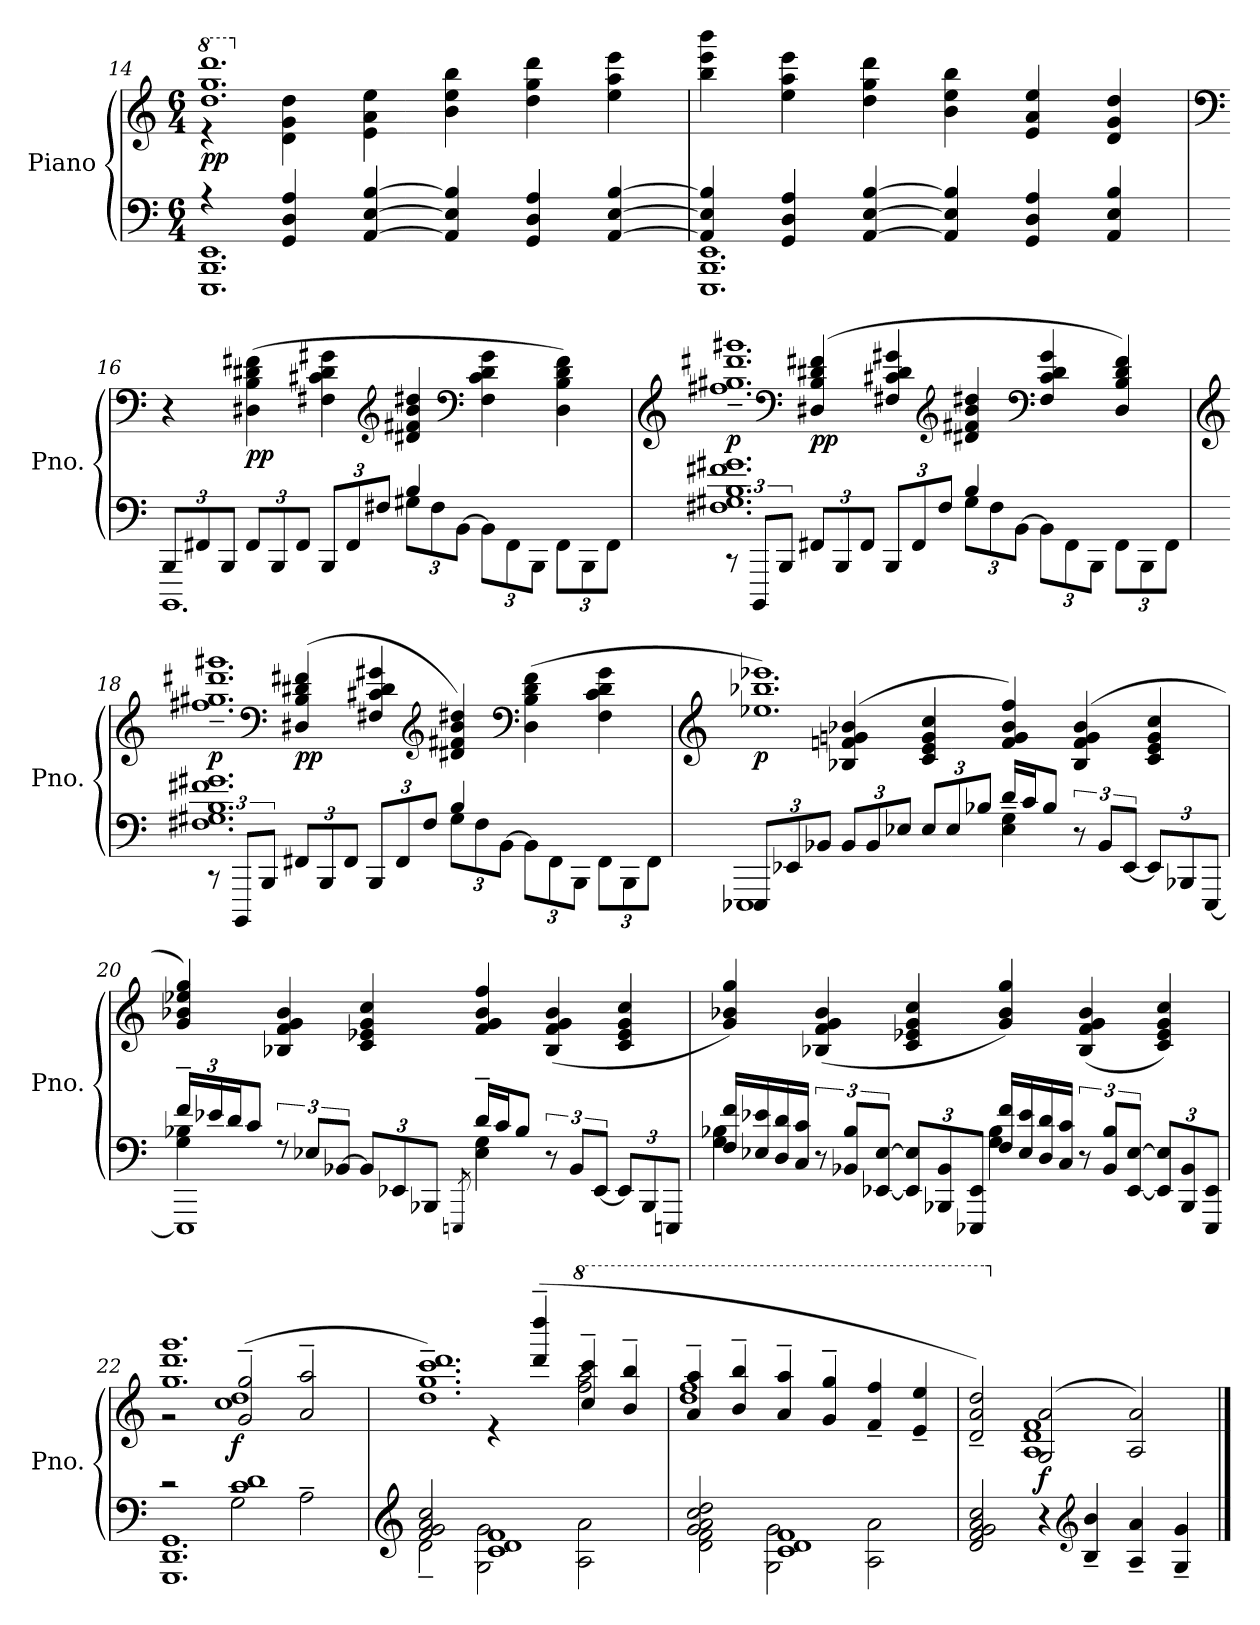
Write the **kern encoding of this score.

**kern	**kern	**dynam
*part1	*part1	*part1
*staff2	*staff1	*staff1/2
*I"Piano	*	*
*I'Pno.	*	*
*clefF4	*clefG2	*
*k[]	*k[]	*
*M6/4	*M6/4	*
=14	=14	=14
*^	*	*
*	*	*8va	*
*	*	*^	*
!	!	!	!	!LO:DY:b
4r	1.EEE 1.BBB 1.EE	1.ddd 1.ggg 1.dddd	4r	pp
*	*	*X8va	*	*
4GG/ 4D/ 4A/	.	.	4d\ 4g\ 4dd\	.
[4AA/ [4E/ [4B/	.	.	4e\ 4a\ 4ee\	.
4AA/] 4E/] 4B/]	.	.	4b\ 4ee\ 4bb\	.
4GG/ 4D/ 4A/	.	.	4dd\ 4gg\ 4ddd\	.
[4AA/ [4E/ [4B/	.	.	4ee\ 4aa\ 4eee\	.
*	*	*v	*v	*
=15	=15	=15	=15
4AA/] 4E/] 4B/]	1.EEE 1.BBB 1.EE	4bb\ 4eee\ 4bbb\	.
4GG/ 4D/ 4A/	.	4ee\ 4aa\ 4eee\	.
[4AA/ [4E/ [4B/	.	4dd\ 4gg\ 4ddd\	.
4AA/] 4E/] 4B/]	.	4b\ 4ee\ 4bb\	.
4GG/ 4D/ 4A/	.	4e/ 4a/ 4ee/	.
4AA/ 4E/ 4B/	.	4d/ 4g/ 4dd/	.
*v	*v	*	*
!!LO:LB:g=z
=16	=16	=16
*	*clefF4	*
*Xbrackettup	*	*
*^	*	*
*	*^	*	*
12BBB/L	1.BBBB	2.ryy	4r	.
12FF#X/	.	.	.	.
12BBB/J	.	.	.	.
!	!	!	!	!LO:DY:b
12FF#/L	.	.	(>4D#X\ 4B\ 4d#X\ 4f#X\	pp
12BBB/	.	.	.	.
12FF#/J	.	.	.	.
12BBB/L	.	.	4F#X\ 4c#X\ 4d#\ 4g#X\	.
12FF#/	.	.	.	.
12F#X/J	.	.	.	.
*	*	*	*clefG2	*
12G#X\L	.	4B/	4d#X/ 4f#X/ 4b/ 4dd#X/	.
12F#\	.	.	.	.
[12BB\J	.	.	.	.
*	*	*	*clefF4	*
12BB\L]	.	2ryy	4F#\ 4c#\ 4d#\ 4g#\	.
12FF#\	.	.	.	.
12BBB\J	.	.	.	.
12FF#\L	.	.	4D#\ 4B\ 4d#\ 4f#\)	.
12BBB\	.	.	.	.
12FF#\J	.	.	.	.
=17	=17	=17	=17	=17
*	*	*	*clefG2	*
*brackettup	*	*	*	*
*	*	*	*^	*
!	!	!	!	!	!LO:DY:b
12rCC	1.F#X 1.G#X 1.B 1.f#X 1.g#X	2.ryy	4rcccyy	1.ff#X~ 1.gg#X~ 1.ddd#X~ 1.ggg#X~	p
12BBBB/L	.	.	.	.	.
12BBB/J	.	.	.	.	.
*	*	*	*clefF4	*	*
*Xbrackettup	*	*	*	*	*
!	!	!	!	!	!LO:DY:b
12FF#X/L	.	.	(>4D#X/ 4B/ 4d#X/ 4f#X/	.	pp
12BBB/	.	.	.	.	.
12FF#/J	.	.	.	.	.
12BBB/L	.	.	4F#X/ 4c#X/ 4d#/ 4g#X/	.	.
12FF#/	.	.	.	.	.
12F#/J	.	.	.	.	.
*	*	*	*clefG2	*	*
12G#\L	.	4B/	4d#X/ 4f#X/ 4b/ 4dd#X/	.	.
12F#\	.	.	.	.	.
[12BB\J	.	.	.	.	.
*	*	*	*clefF4	*	*
12BB\L]	.	2ryy	4F#/ 4c#/ 4d#/ 4g#/	.	.
12FF#\	.	.	.	.	.
12BBB\J	.	.	.	.	.
12FF#\L	.	.	4D#/ 4B/ 4d#/ 4f#/)	.	.
12BBB\	.	.	.	.	.
12FF#\J	.	.	.	.	.
!!LO:LB:g=z	!!
=18	=18	=18	=18	=18	=18
*	*	*	*clefG2	*	*
*brackettup	*	*	*	*	*
!	!	!	!	!	!LO:DY:b
12rCC	1.F#X 1.G#X 1.B 1.f#X 1.g#X	2.ryy	4ryy	1.ff#X~ 1.gg#X~ 1.ddd#X~ 1.ggg#X~	p
12BBBB/L	.	.	.	.	.
12BBB/J	.	.	.	.	.
*	*	*	*clefF4	*	*
*Xbrackettup	*	*	*	*	*
!	!	!	!	!	!LO:DY:b
12FF#X/L	.	.	(>4D#X/ 4B/ 4d#X/ 4f#X/	.	pp
12BBB/	.	.	.	.	.
12FF#/J	.	.	.	.	.
12BBB/L	.	.	4F#X/ 4c#X/ 4d#/ 4g#X/	.	.
12FF#/	.	.	.	.	.
12F#/J	.	.	.	.	.
*	*	*	*clefG2	*	*
12G#\L	.	4B/	4d#X/ 4f#X/ 4b/ 4dd#X/)	.	.
12F#\	.	.	.	.	.
[12BB\J	.	.	.	.	.
*	*	*	*clefF4	*	*
12BB\L]	.	2ryy	(<4D#\ 4B\ 4d#\ 4f#\	.	.
12FF#\	.	.	.	.	.
12BBB\J	.	.	.	.	.
12FF#\L	.	.	4F#\ 4c#\ 4d#\ 4g#\	.	.
12BBB\	.	.	.	.	.
12FF#\J	.	.	.	.	.
=19	=19	=19	=19	=19	=19
*	*	*	*clefG2	*	*
!	!	!	!	!	!LO:DY:b
12EEE-X/L	1EEE-	2.ryy	4ryy	1.ee-X 1.bb-X 1.eee-X)	p
12EE-X/	.	.	.	.	.
12BB-X/J	.	.	.	.	.
12BB-/L	.	.	(>4B-X/ 4fn/ 4gn/ 4b-X/	.	.
12BB-/	.	.	.	.	.
12E-X/J	.	.	.	.	.
12E-/L	.	.	4c/ 4e/ 4g/ 4cc/	.	.
12E-/	.	.	.	.	.
12B-X/J	.	.	.	.	.
16d/LL	.	(>4E-\~ 4G\~	4f/ 4g/ 4b-/ 4ff/)	.	.
16c/J	.	.	.	.	.
8B-/J	.	.	.	.	.
*brackettup	*	*	*	*	*
12r	2ryy	2ryy	(>4B-/ 4f/ 4g/ 4b-/	.	.
12BB-/L	.	.	.	.	.
[12EE-/J	.	.	.	.	.
*Xbrackettup	*	*	*	*	*
12EE-/L]	.	.	4c/ 4e/ 4g/ 4cc/	.	.
12BBB-X/	.	.	.	.	.
[12EEE-/J	.	.	.	.	.
*	*	*	*v	*v	*
!!LO:PB:g=z
=20	=20	=20	=20	=20
24f~/LL	4G\ 4B-X\	1EEE-]	4g/ 4b-X/ 4ee-X/ 4gg/)	.
24e-X/	.	.	.	.
24d/J	.	.	.	.
8c/J	.	.	.	.
*brackettup	*	*	*	*
12r	2ryy	.	4B-X/ 4f/ 4g/ 4b-/	.
12E-X/L	.	.	.	.
[12BB-X/J	.	.	.	.
*Xbrackettup	*	*	*	*
12BB-/L]	.	.	4c/ 4e-X/ 4g/ 4cc/	.
12EE-X/	.	.	.	.
12BBB-X/J	.	.	.	.
8qEEEn/	.	.	.	.
16d~/LL	4E-\ 4G\	.	4f/ 4g/ 4b-/ 4ff/)	.
16c/J	.	.	.	.
8B-/J	.	.	.	.
*brackettup	*	*	*	*
12r	2ryy	2ryy	(>4B-/ 4f/ 4g/ 4b-/	.
12BB-/L	.	.	.	.
[12EE-/J	.	.	.	.
*Xbrackettup	*	*	*	*
12EE-/L]	.	.	4c/ 4e-/ 4g/ 4cc/	.
12BBB-/	.	.	.	.
12EEE/J	.	.	.	.
*	*v	*v	*	*
=21	=21	=21	=21
16F/ 16f/LL	4G\ 4B-X\	4g/ 4b-X/ 4gg/)	.
16E-X/ 16e-X/	.	.	.
16D/ 16d/	.	.	.
16C/ 16c/JJ	.	.	.
*brackettup	*	*	*
12r	2ryy	(>4B-X/ 4f/ 4g/ 4b-/	.
12BB-X/ 12B-/L	.	.	.
[12EE-X/ [12E-/J	.	.	.
*Xbrackettup	*	*	*
12EE-/] 12E-/]L	.	4c/ 4e-X/ 4g/ 4cc/	.
12BBB-X/ 12BB-/	.	.	.
12EEE-X/ 12EE-/J	.	.	.
16F/ 16f/LL	4G\ 4B-\	4g/ 4b-/ 4gg/)	.
16E-/ 16e-/	.	.	.
16D/ 16d/	.	.	.
16C/ 16c/JJ	.	.	.
*brackettup	*	*	*
12r	2ryy	(>4B-/ 4f/ 4g/ 4b-/	.
12BB-/ 12B-/L	.	.	.
[12EE-/ [12E-/J	.	.	.
*Xbrackettup	*	*	*
12EE-/] 12E-/]L	.	4c/ 4e-/ 4g/ 4cc/)	.
12BBB-/ 12BB-/	.	.	.
12EEE-/ 12EE-/J	.	.	.
!!LO:LB:g=z
=22	=22	=22	=22
*	*^	*^	*
*	*	*	*	*^	*
2r	1.GGG 1.DD 1.GG	2ryy	1.gg 1.ddd 1.ggg	2r	2ryy	.
!	!	!	!	!	!	!LO:DY:b
1c 1d	.	2G~\	.	1cc 1dd	(<2g/~ 2gg/~	f
.	.	2A~\	.	.	2a/~ 2aa/~	.
*v	*v	*v	*	*	*	*
=23	=23	=23	=23	=23
*clefG2	*	*	*	*
*^	*	*	*	*
2f/ 2g/ 2a/ 2cc/	2d~\	1.dd~ 1.gg~ 1.ccc~ 1.ddd~)	1ryy	2ryy	.
1c 1d 1f	2G\ 2g\	.	.	4r	.
.	.	.	.	(>4ddd/~ 4dddd/~	.
*	*	*8va	*	*	*
.	2A\ 2a\	.	2fff\ 2aaa\	4ccc/~ 4cccc/~	.
.	.	.	.	4bb/~ 4bbb/~	.
*	*	*	*v	*v	*
=24	=24	=24	=24	=24
2g/ 2a/ 2cc/ 2dd/	2d\ 2f\	4aa/~ 4aaa/~	1ddd 1fff	.
.	.	4bb/~ 4bbb/~	.	.
1c 1d 1f	2G\ 2g\	4aa/~ 4aaa/~	.	.
.	.	4gg/~ 4ggg/~	.	.
.	2A\ 2a\	4ff/~ 4fff/~	2ryy	.
.	.	4ee/~ 4eee/~	.	.
*v	*v	*	*	*
=25	=25	=25	=25
2d/ 2f/ 2g/ 2a/ 2cc/	2dd/~ 2aa/~ 2ddd/~)	2ryy	.
*	*X8va	*	*
!	!	!	!LO:DY:b
4r	(>2G/ 2a/	1A 1d 1f	f
*clefG2	*	*	*
4B/~ 4b/~	.	.	.
4A/~ 4a/~	2A/ 2a/)	.	.
4G/~ 4g/~	.	.	.
*	*v	*v	*
==	==	==
*-	*-	*-
